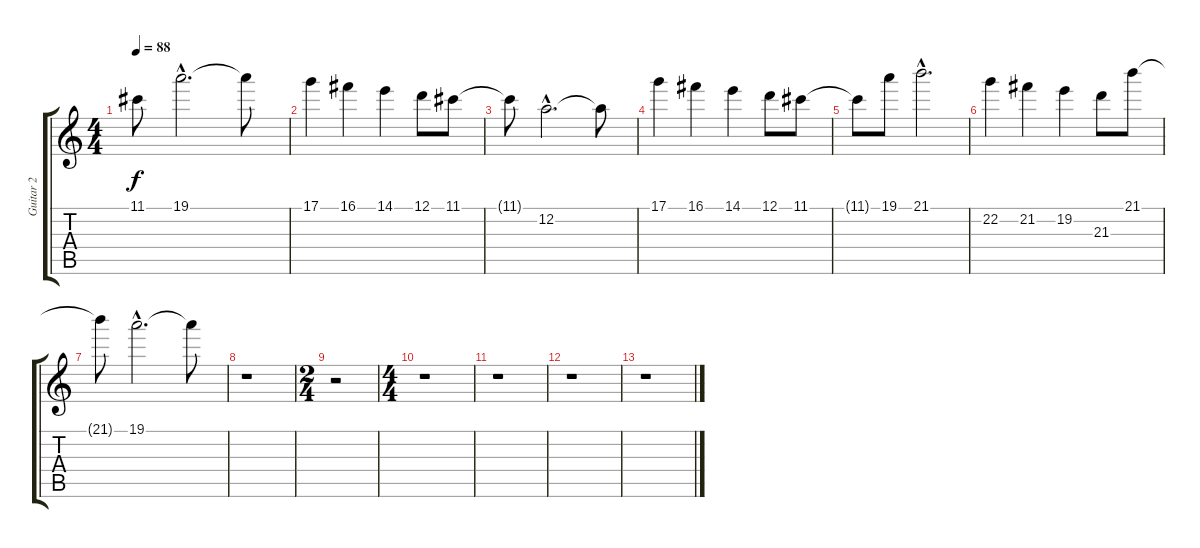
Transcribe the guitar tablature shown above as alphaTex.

\track ("Guitar 2" "Guitar 2") {instrument distortionguitar}
\staff {score tabs}
\tuning (D4 A3 F3 C3 G2 D2) {hide}
\ts (4 4)
\tempo 88
\clef g2
\ks c
11.1{t}.8{dy f} 19.1{hac}.2{d} 19.1{t}.8 |
17.1.4 16.1.4 14.1.4 12.1.8 11.1.8 |
11.1{t}.8 12.2{hac}.2{d} 12.2{t}.8 |
17.1.4 16.1.4 14.1.4 12.1.8 11.1.8 |
11.1{t}.8 19.1.8 21.1{hac}.2{d} |
22.2.4 21.2.4 19.2.4 21.3.8 21.1.8 |
21.1{t}.8 19.1{hac}.2{d} 19.1{t}.8 |
r.1 |
\ts (2 4)
r.2 |
\ts (4 4)
r.1 |
r.1 |
r.1 |
r.1
